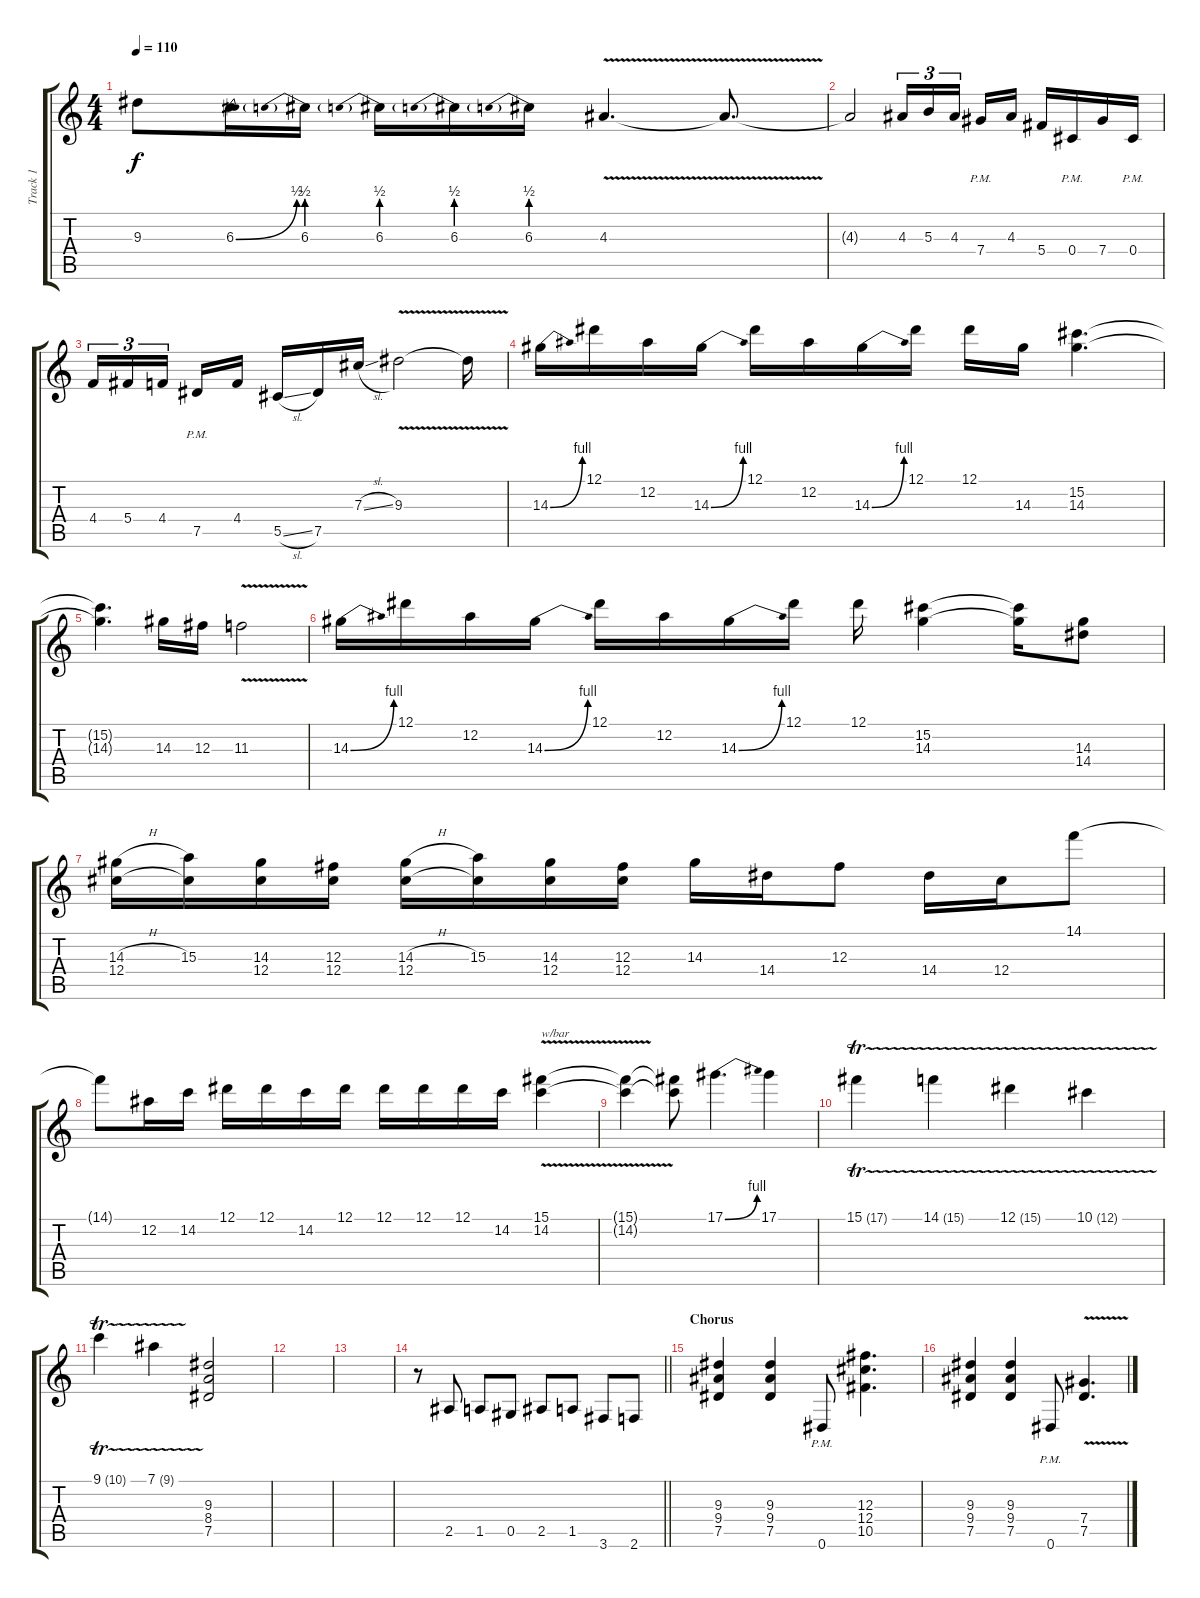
\track ("Track 1" "Track 1") {instrument distortionguitar}
\staff {score tabs}
\tuning (Eb4 Bb3 Gb3 Db3 Ab2 Eb2) {hide}
\ts (4 4)
\tempo 110
\clef g2
\ks c
9.3{t}.8{dy f} 6.3{be (bend 0 0 60 2)}.16 6.3{be (prebend 0 2 60 2)}.16 6.3{be (prebend 0 2 60 2)}.16 6.3{be (prebend 0 2 60 2)}.16 6.3{be (prebend 0 2 60 2)}.16 4.3{v}.4{d} 4.3{t}.8{d} |
4.3{t}.2 4.3.16{tu (3 2)} 5.3.16{tu (3 2)} 4.3.16{tu (3 2) beam splitsecondary} 7.4{pm}.16 4.3.16 5.4.16 0.4{pm}.16 7.4.16 0.4{pm}.16 |
4.4.16{tu (3 2)} 5.4.16{tu (3 2)} 4.4.16{tu (3 2) beam splitsecondary} 7.5{pm}.16 4.4.16 5.5{sl}.16 7.5.16 7.3{sl}.16 9.3{v}.2 9.3{t}.16 |
14.3{be (bend 0 0 60 4)}.16 12.1.16 12.2.16 14.3{be (bend 0 0 60 4)}.16 12.1.16 12.2.16 14.3{be (bend 0 0 60 4)}.16 12.1.16 12.1.16 14.3.16 (15.2 14.3).4{d} |
(15.2{t} 14.3{t}).4{d} 14.3.16 12.3.16 11.3{v}.2 |
14.3{be (bend 0 0 60 4)}.16 12.1.16 12.2.16 14.3{be (bend 0 0 60 4)}.16 12.1.16 12.2.16 14.3{be (bend 0 0 60 4)}.16 12.1.16 12.1.16 (15.2 14.3).4 (15.2{t} 14.3{t}).16 (14.3 14.4).8 |
(14.3{h} 12.4).16 (15.3 12.4{t}).16 (14.3 12.4).16 (12.3 12.4).16 (14.3{h} 12.4).16 (15.3 12.4{t}).16 (14.3 12.4).16 (12.3 12.4).16 14.3.16 14.4.16 12.3.8 14.4.16 12.4.16 14.1.8 |
14.1{t}.8 12.2.16 14.2.16 12.1.16 12.1.16 14.2.16 12.1.16 12.1.16 12.1.16 12.1.16 14.2.16 (15.1 14.2{v}).4{txt "w/bar"} |
(15.1{t} 14.2{t}).4 (15.1{t} 14.2{t}).8 17.1{be (bend 0 0 60 4)}.4{d} 17.1.4 |
15.1{tr (17 32)}.4 14.1{tr (15 32)}.4 12.1{tr (15 32)}.4 10.1{tr (12 32)}.4 |
9.1{tr (10 32)}.4 7.1{tr (9 32)}.4 (9.3 8.4 7.5).2 |
|
|
\barLineRight lightlight
r.8 2.5.8 1.5.8 0.5.8 2.5.8 1.5.8 3.6.8 2.6.8 |
\section ("" "Chorus")
(9.3 9.4 7.5).4 (9.3 9.4 7.5).4 0.6{pm}.8 (12.3 12.4 10.5).4{d} |
(9.3 9.4 7.5).4 (9.3 9.4 7.5).4 0.6{pm}.8 (7.4{v} 7.5).4{d}
